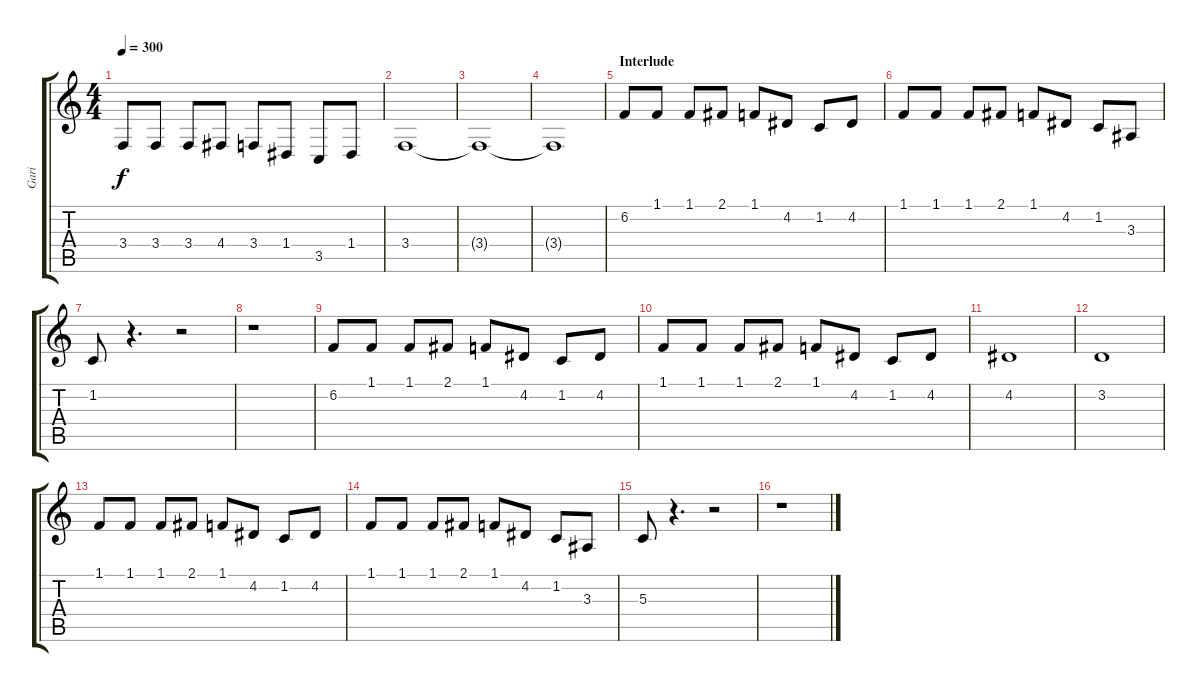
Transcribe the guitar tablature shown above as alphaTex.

\track ("Gari" "Gari") {instrument trombone}
\staff {score tabs}
\tuning (E4 B3 G3 D3 A2 E2) {hide}
\ts (4 4)
\tempo 300
\clef g2
\ks c
3.4.8{dy f} 3.4.8 3.4.8 4.4.8 3.4.8 1.4.8 3.5.8 1.4.8 |
3.4.1 |
3.4{t}.1 |
3.4{t}.1 |
\section ("" "Interlude")
6.2.8 1.1.8 1.1.8 2.1.8 1.1.8 4.2.8 1.2.8 4.2.8 |
1.1.8 1.1.8 1.1.8 2.1.8 1.1.8 4.2.8 1.2.8 3.3.8 |
1.2.8 r.4{d} r.2 |
r.1 |
6.2.8 1.1.8 1.1.8 2.1.8 1.1.8 4.2.8 1.2.8 4.2.8 |
1.1.8 1.1.8 1.1.8 2.1.8 1.1.8 4.2.8 1.2.8 4.2.8 |
4.2.1 |
3.2.1 |
1.1.8 1.1.8 1.1.8 2.1.8 1.1.8 4.2.8 1.2.8 4.2.8 |
1.1.8 1.1.8 1.1.8 2.1.8 1.1.8 4.2.8 1.2.8 3.3.8 |
5.3.8 r.4{d} r.2 |
r.1
